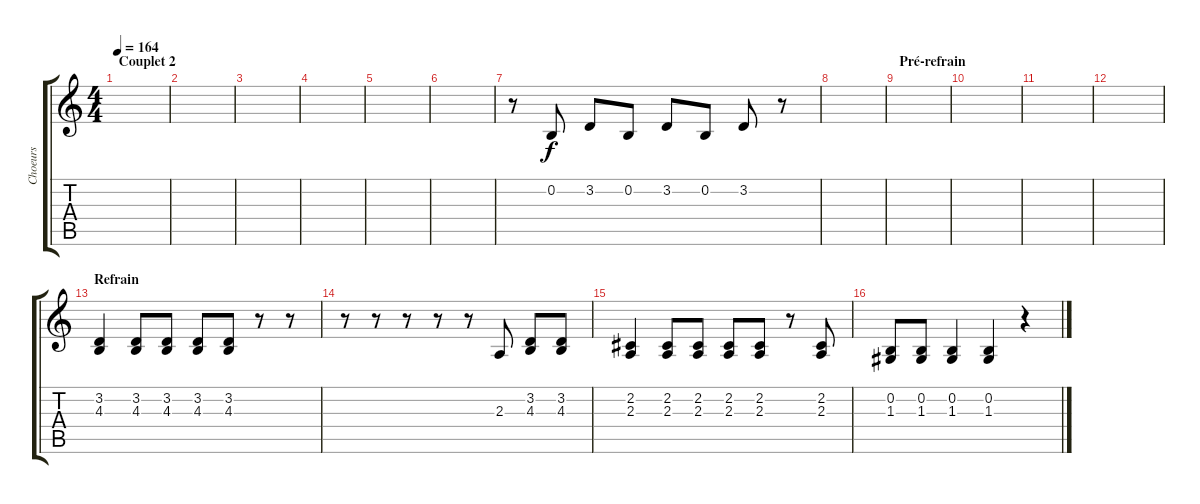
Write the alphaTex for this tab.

\track ("Choeurs" "Choeurs") {instrument frenchhorn}
\staff {score tabs}
\tuning (E4 B3 G3 D3 A2 E2) {hide}
\ts (4 4)
\section ("" "Couplet 2")
\tempo 164
\clef g2
\ks c
|
|
|
|
|
|
r.8 0.2.8 3.2.8 0.2.8 3.2.8 0.2.8 3.2.8 r.8 |
|
\section ("" "Pré-refrain")
|
|
|
|
\section ("" "Refrain")
(3.2 4.3).4 (3.2 4.3).8 (3.2 4.3).8 (3.2 4.3).8 (3.2 4.3).8 r.8 r.8 |
r.8 r.8 r.8 r.8 r.8 2.3.8 (3.2 4.3).8 (3.2 4.3).8 |
(2.2 2.3).4 (2.2 2.3).8 (2.2 2.3).8 (2.2 2.3).8 (2.2 2.3).8 r.8 (2.2 2.3).8 |
(0.2 1.3).8 (0.2 1.3).8 (0.2 1.3).4 (0.2 1.3).4 r.4
